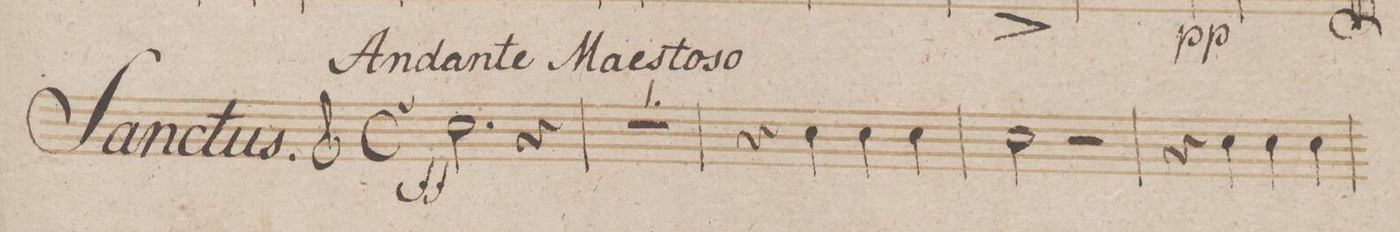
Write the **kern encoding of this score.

**kern	**dynam
*I"Corno 1mo in F.	*
*clefG2	*
*k[b-]	*
*met(c)	*
*M4/4	*
2.f\	ff
4r	.
=2	=2
1r	.
=3	=3
4r	.
4f\	.
4f\	.
4f\	.
=4	=4
2f\	.
2r	.
=5	=5
4r	.
4f\	.
4f\	.
4f\	.
=6	=6
*-	*-
